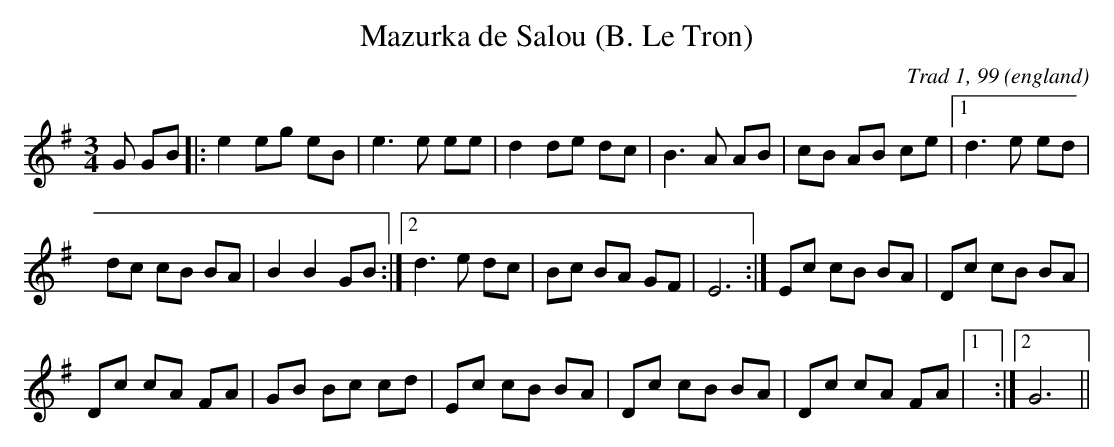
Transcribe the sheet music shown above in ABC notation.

X:1
T:Mazurka de Salou (B. Le Tron)
O:england
C:Trad 1, 99
M:3/4
L:1/8
K:G
G GB|:e2 eg eB|e3 e ee|d2 de dc|B3 A AB|cB AB ce|1 d3 e ed|
dc cB BA|B2B2 GB:|2 d3 e dc|Bc BA GF|E6:|Ec cB BA|Dc cB BA|
Dc cA FA|GB Bc cd|Ec cB BA|Dc cB BA|\
Dc cA FA|1 +G2B2+ +G2B2+ +F2A2+:|2 G6||
